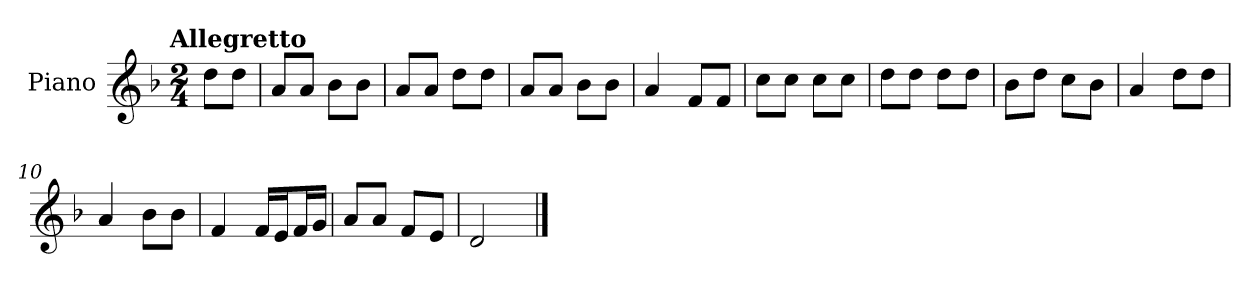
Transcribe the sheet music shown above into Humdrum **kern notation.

**kern
*part1
*staff1
*I"Piano
*I'Pno.
*clefG2
*k[b-]
!!LO:TX:omd:t=Allegretto
*M2/4
*MM116
=1
8dd\L
8dd\J
=2
8a/L
8a/J
8b-\L
8b-\J
=3
8a/L
8a/J
8dd\L
8dd\J
=4
8a/L
8a/J
8b-\L
8b-\J
!!LO:LB:g=z
=5
4a/
8f/L
8f/J
=6
8cc\L
8cc\J
8cc\L
8cc\J
=7
8dd\L
8dd\J
8dd\L
8dd\J
=8
8b-\L
8dd\J
8cc\L
8b-\J
=9
4a/
8dd\L
8dd\J
!!LO:LB:g=z
=10
4a/
8b-\L
8b-\J
=11
4f/
16f/LL
16e/J
16f/L
16g/JJ
=12
8a/L
8a/J
8f/L
8e/J
=13
2d/
==
*-
